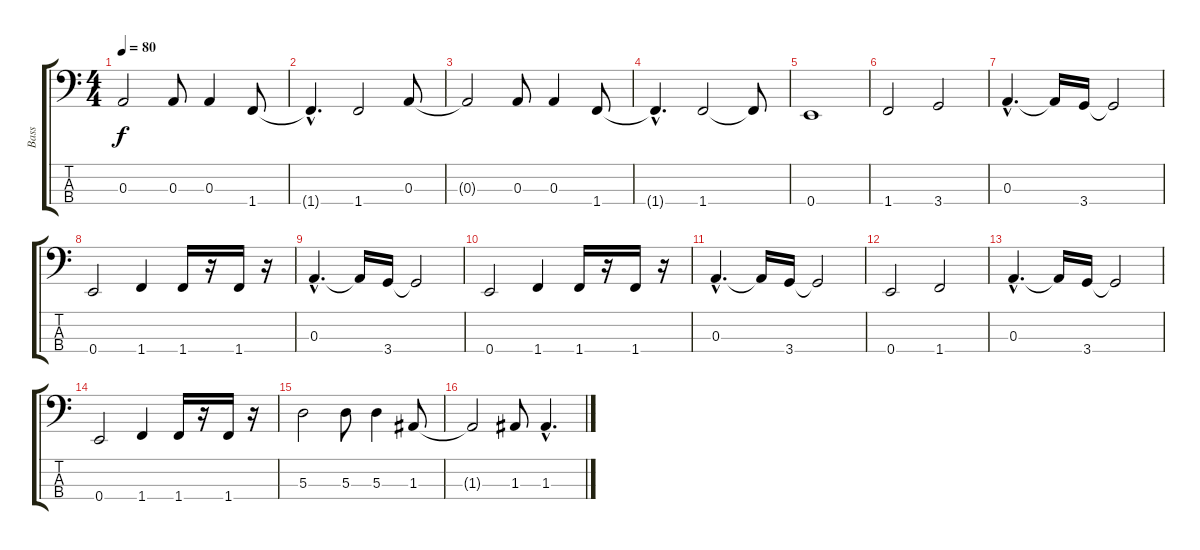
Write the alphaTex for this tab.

\track ("Bass" "Bass") {instrument electricbassfinger}
\staff {score tabs}
\tuning (G2 D2 A1 E1) {hide}
\ts (4 4)
\tempo 80
\clef f4
\ks c
0.3.2{dy f} 0.3.8 0.3.4 1.4.8 |
1.4{hac t}.4{d} 1.4.2 0.3.8 |
0.3{t}.2 0.3.8 0.3.4 1.4.8 |
1.4{hac t}.4{d} 1.4.2 1.4{t}.8 |
0.4.1 |
1.4.2 3.4.2 |
0.3{hac}.4{d} 0.3{t}.16 3.4.16 3.4{t}.2 |
0.4.2 1.4.4 1.4.16 r.16 1.4.16 r.16 |
0.3{hac}.4{d} 0.3{t}.16 3.4.16 3.4{t}.2 |
0.4.2 1.4.4 1.4.16 r.16 1.4.16 r.16 |
0.3{hac}.4{d} 0.3{t}.16 3.4.16 3.4{t}.2 |
0.4.2 1.4.2 |
0.3{hac}.4{d} 0.3{t}.16 3.4.16 3.4{t}.2 |
0.4.2 1.4.4 1.4.16 r.16 1.4.16 r.16 |
5.3.2 5.3.8 5.3.4 1.3.8 |
1.3{t}.2 1.3.8 1.3{hac}.4{d}
